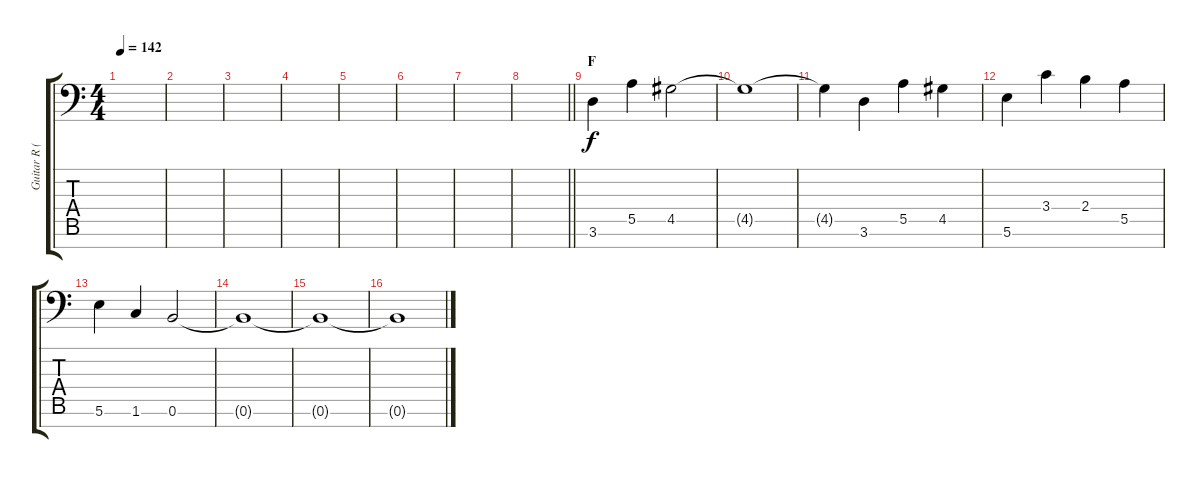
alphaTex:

\track ("Guitar R (8 String)" "Guitar R (") {instrument overdrivenguitar}
\staff {score tabs}
\tuning (B3 G3 D3 A2 E2 B1 Gb1) {hide}
\ts (4 4)
\tempo 142
\clef f4
\ks c
|
|
|
|
|
|
|
\barLineRight lightlight
|
\section ("" "F")
3.6.4{volume 10} 5.5.4 4.5.2 |
4.5{t}.1 |
4.5{t}.4 3.6.4 5.5.4 4.5.4 |
5.6.4 3.4.4 2.4.4 5.5.4 |
5.6.4 1.6.4 0.6.2 |
0.6{t}.1 |
0.6{t}.1 |
0.6{t}.1
